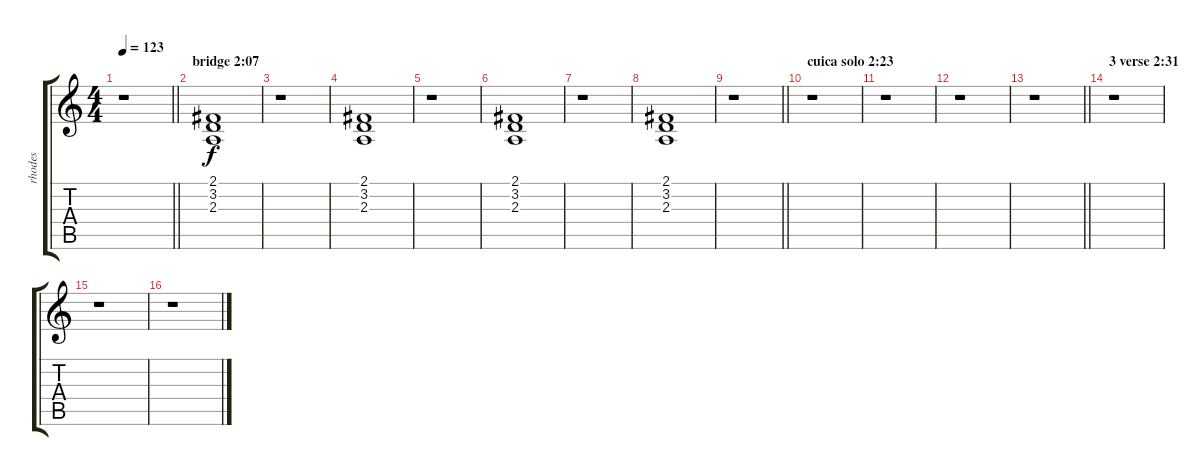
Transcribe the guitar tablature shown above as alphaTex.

\track ("rhodes" "rhodes") {instrument electricpiano2}
\staff {score tabs}
\tuning (E4 B3 G3 D3 A2 E2) {hide}
\ts (4 4)
\tempo 123
\clef g2
\barLineRight lightlight
\ks c
r.1{dy f} |
\section ("" "bridge 2:07")
(2.1 3.2 2.3).1 |
r.1 |
(2.1 3.2 2.3).1 |
r.1 |
(2.1 3.2 2.3).1 |
r.1 |
(2.1 3.2 2.3).1 |
\barLineRight lightlight
r.1 |
\section ("" "cuica solo 2:23")
r.1 |
r.1 |
r.1 |
\barLineRight lightlight
r.1 |
\section ("" "3 verse 2:31")
r.1 |
r.1 |
r.1
